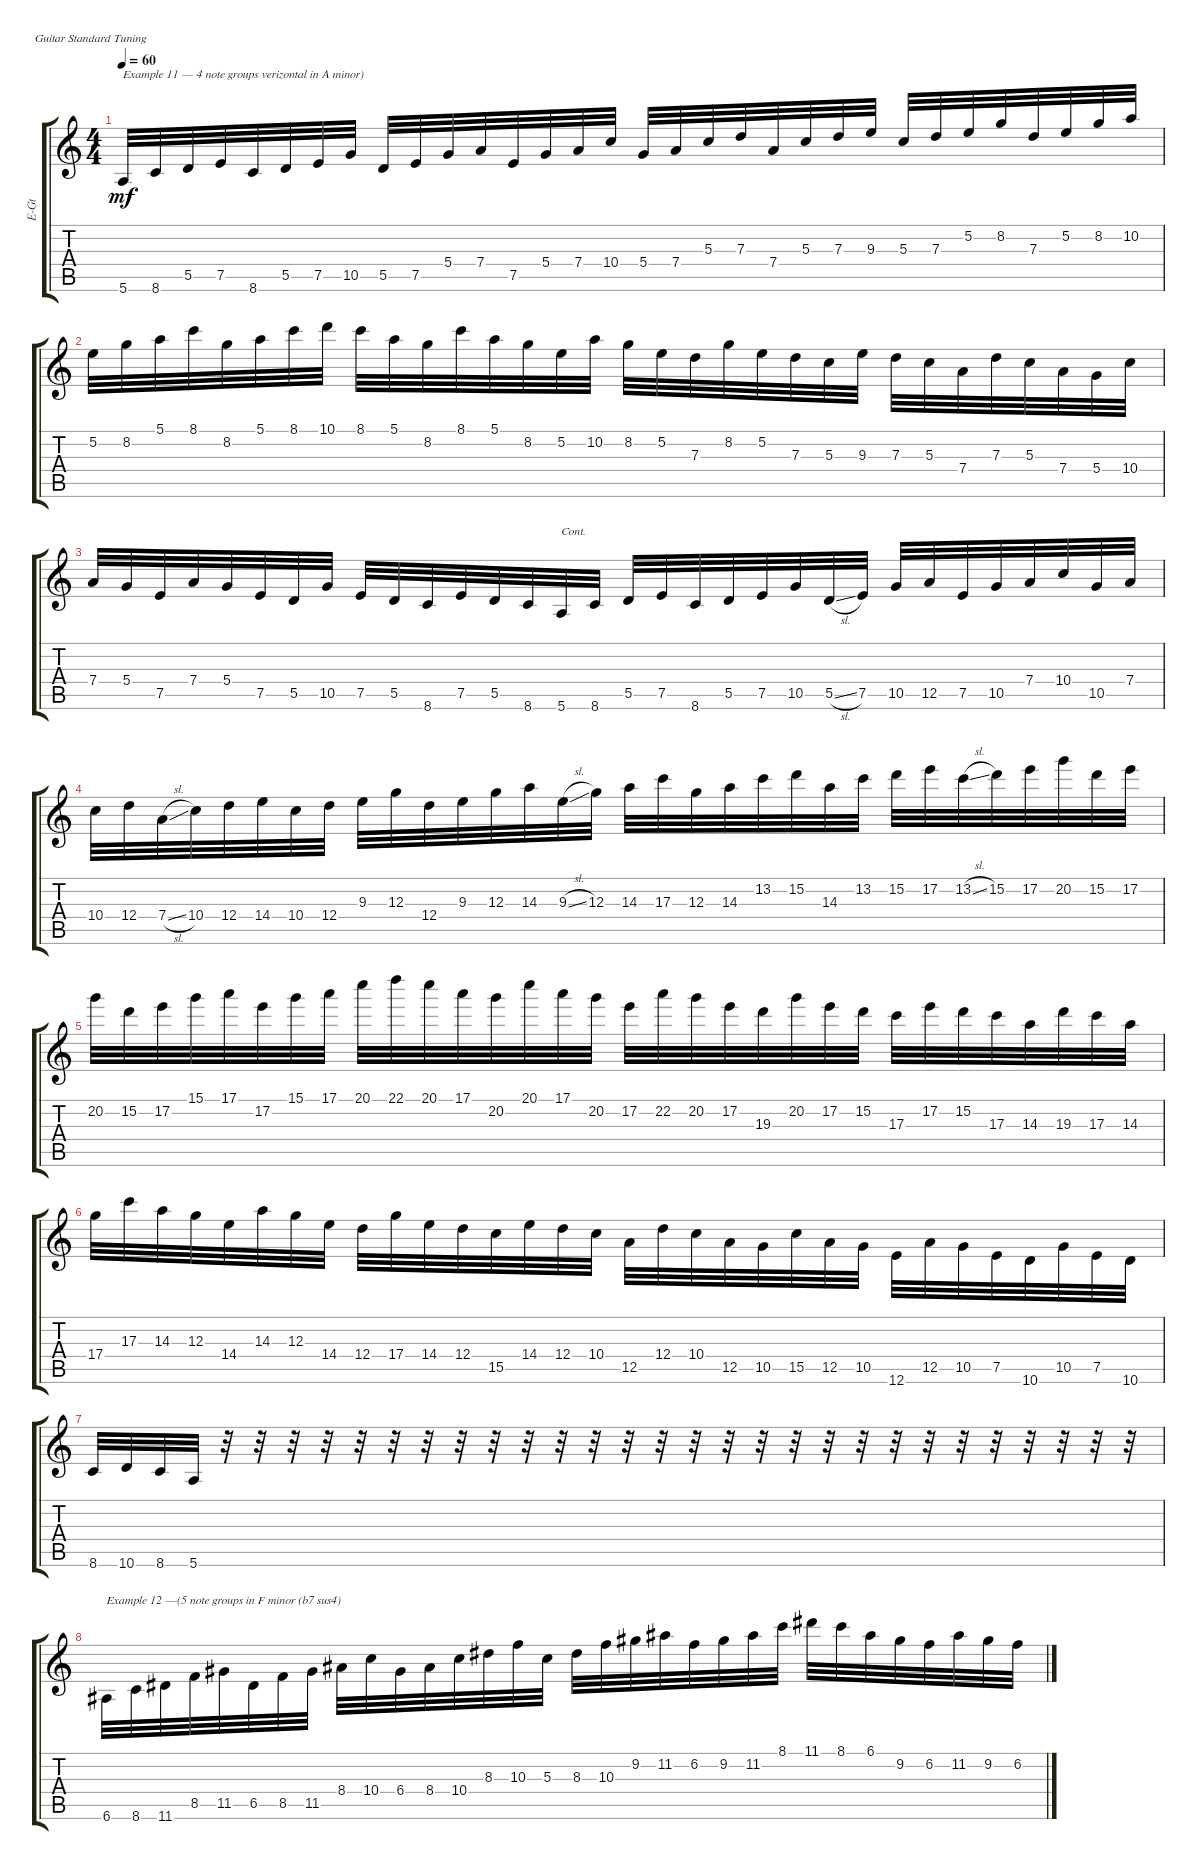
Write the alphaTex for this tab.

\defaultSystemsLayout 4
\bracketExtendMode groupsimilarinstruments
\otherSystemsTrackNameOrientation horizontal
\track ("Electric Guitar" "E-Gt") {instrument overdrivenguitar}
\staff {score tabs}
\tuning (E4 B3 G3 D3 A2 E2)
\ts (4 4)
\tempo 60
\clef g2
\ks aminor
5.6.32{txt "Example 11 — 4 note groups verizontal in A minor)" dy mf beam Up} 8.6.32{beam Up} 5.5.32{beam Up} 7.5.32{beam Up} 8.6.32{beam Up} 5.5.32{beam Up} 7.5.32{beam Up} 10.5.32{beam Up} 5.5.32{beam Up} 7.5.32{beam Up} 5.4.32{beam Up} 7.4.32{beam Up} 7.5.32{beam Up} 5.4.32{beam Up} 7.4.32{beam Up} 10.4.32{beam Up} 5.4.32{beam Up} 7.4.32{beam Up} 5.3.32{beam Up} 7.3.32{beam Up} 7.4.32{beam Up} 5.3.32{beam Up} 7.3.32{beam Up} 9.3.32{beam Up} 5.3.32{beam Up} 7.3.32{beam Up} 5.2.32{beam Up} 8.2.32{beam Up} 7.3.32{beam Up} 5.2.32{beam Up} 8.2.32{beam Up} 10.2.32{beam Up} |
5.2.32{beam Down} 8.2.32{beam Down} 5.1.32{beam Down} 8.1.32{beam Down} 8.2.32{beam Down} 5.1.32{beam Down} 8.1.32{beam Down} 10.1.32{beam Down} 8.1.32{beam Down} 5.1.32{beam Down} 8.2.32{beam Down} 8.1.32{beam Down} 5.1.32{beam Down} 8.2.32{beam Down} 5.2.32{beam Down} 10.2.32{beam Down} 8.2.32{beam Down} 5.2.32{beam Down} 7.3.32{beam Down} 8.2.32{beam Down} 5.2.32{beam Down} 7.3.32{beam Down} 5.3.32{beam Down} 9.3.32{beam Down} 7.3.32{beam Down} 5.3.32{beam Down} 7.4.32{beam Down} 7.3.32{beam Down} 5.3.32{beam Down} 7.4.32{beam Down} 5.4.32{beam Down} 10.4.32{beam Down} |
7.4.32{beam Up} 5.4.32{beam Up} 7.5.32{beam Up} 7.4.32{beam Up} 5.4.32{beam Up} 7.5.32{beam Up} 5.5.32{beam Up} 10.5.32{beam Up} 7.5.32{beam Up} 5.5.32{beam Up} 8.6.32{beam Up} 7.5.32{beam Up} 5.5.32{beam Up} 8.6.32{beam Up} 5.6.32{txt "Cont." beam Up} 8.6.32{beam Up} 5.5.32{beam Up} 7.5.32{beam Up} 8.6.32{beam Up} 5.5.32{beam Up} 7.5.32{beam Up} 10.5.32{beam Up} 5.5{sl}.32{beam Up} 7.5.32{beam Up} 10.5.32{beam Up} 12.5.32{beam Up} 7.5.32{beam Up} 10.5.32{beam Up} 7.4.32{beam Up} 10.4.32{beam Up} 10.5.32{beam Up} 7.4.32{beam Up} |
10.4.32{beam Down} 12.4.32{beam Down} 7.4{sl}.32{beam Down} 10.4.32{beam Down} 12.4.32{beam Down} 14.4.32{beam Down} 10.4.32{beam Down} 12.4.32{beam Down} 9.3.32{beam Down} 12.3.32{beam Down} 12.4.32{beam Down} 9.3.32{beam Down} 12.3.32{beam Down} 14.3.32{beam Down} 9.3{sl}.32{beam Down} 12.3.32{beam Down} 14.3.32{beam Down} 17.3.32{beam Down} 12.3.32{beam Down} 14.3.32{beam Down} 13.2.32{beam Down} 15.2.32{beam Down} 14.3.32{beam Down} 13.2.32{beam Down} 15.2.32{beam Down} 17.2.32{beam Down} 13.2{sl}.32{beam Down} 15.2.32{beam Down} 17.2.32{beam Down} 20.2.32{beam Down} 15.2.32{beam Down} 17.2.32{beam Down} |
20.2.32{beam Down} 15.2.32{beam Down} 17.2.32{beam Down} 15.1.32{beam Down} 17.1.32{beam Down} 17.2.32{beam Down} 15.1.32{beam Down} 17.1.32{beam Down} 20.1.32{beam Down} 22.1.32{beam Down} 20.1.32{beam Down} 17.1.32{beam Down} 20.2.32{beam Down} 20.1.32{beam Down} 17.1.32{beam Down} 20.2.32{beam Down} 17.2.32{beam Down} 22.2.32{beam Down} 20.2.32{beam Down} 17.2.32{beam Down} 19.3.32{beam Down} 20.2.32{beam Down} 17.2.32{beam Down} 15.2.32{beam Down} 17.3.32{beam Down} 17.2.32{beam Down} 15.2.32{beam Down} 17.3.32{beam Down} 14.3.32{beam Down} 19.3.32{beam Down} 17.3.32{beam Down} 14.3.32{beam Down} |
17.4.32{beam Down} 17.3.32{beam Down} 14.3.32{beam Down} 12.3.32{beam Down} 14.4.32{beam Down} 14.3.32{beam Down} 12.3.32{beam Down} 14.4.32{beam Down} 12.4.32{beam Down} 17.4.32{beam Down} 14.4.32{beam Down} 12.4.32{beam Down} 15.5.32{beam Down} 14.4.32{beam Down} 12.4.32{beam Down} 10.4.32{beam Down} 12.5.32{beam Down} 12.4.32{beam Down} 10.4.32{beam Down} 12.5.32{beam Down} 10.5.32{beam Down} 15.5.32{beam Down} 12.5.32{beam Down} 10.5.32{beam Down} 12.6.32{beam Down} 12.5.32{beam Down} 10.5.32{beam Down} 7.5.32{beam Down} 10.6.32{beam Down} 10.5.32{beam Down} 7.5.32{beam Down} 10.6.32{beam Down} |
8.6.32{beam Up} 10.6.32{beam Up} 8.6.32{beam Up} 5.6.32{beam Up} r.32{beam Down} r.32{beam Down} r.32{beam Down} r.32{beam Down} r.32{beam Down} r.32{beam Down} r.32{beam Down} r.32{beam Down} r.32{beam Down} r.32{beam Down} r.32{beam Down} r.32{beam Down} r.32{beam Down} r.32{beam Down} r.32{beam Down} r.32{beam Down} r.32{beam Down} r.32{beam Down} r.32{beam Down} r.32{beam Down} r.32{beam Down} r.32{beam Down} r.32{beam Down} r.32{beam Down} r.32{beam Down} r.32{beam Down} r.32{beam Down} r.32{beam Down} |
6.6{acc #}.32{txt "Example 12 —(5 note groups in F minor (b7 sus4)" beam Down} 8.6.32{beam Down} 11.6{acc #}.32{beam Down} 8.5.32{beam Down} 11.5{acc #}.32{beam Down} 6.5{acc #}.32{beam Down} 8.5.32{beam Down} 11.5{acc #}.32{beam Down} 8.4{acc #}.32{beam Down} 10.4.32{beam Down} 6.4{acc #}.32{beam Down} 8.4{acc #}.32{beam Down} 10.4.32{beam Down} 8.3{acc #}.32{beam Down} 10.3.32{beam Down} 5.3.32{beam Down} 8.3{acc #}.32{beam Down} 10.3.32{beam Down} 9.2{acc #}.32{beam Down} 11.2{acc #}.32{beam Down} 6.2.32{beam Down} 9.2{acc #}.32{beam Down} 11.2{acc #}.32{beam Down} 8.1.32{beam Down} 11.1{acc #}.32{beam Down} 8.1.32{beam Down} 6.1{acc #}.32{beam Down} 9.2{acc #}.32{beam Down} 6.2.32{beam Down} 11.2{acc #}.32{beam Down} 9.2{acc #}.32{beam Down} 6.2.32{beam Down}
